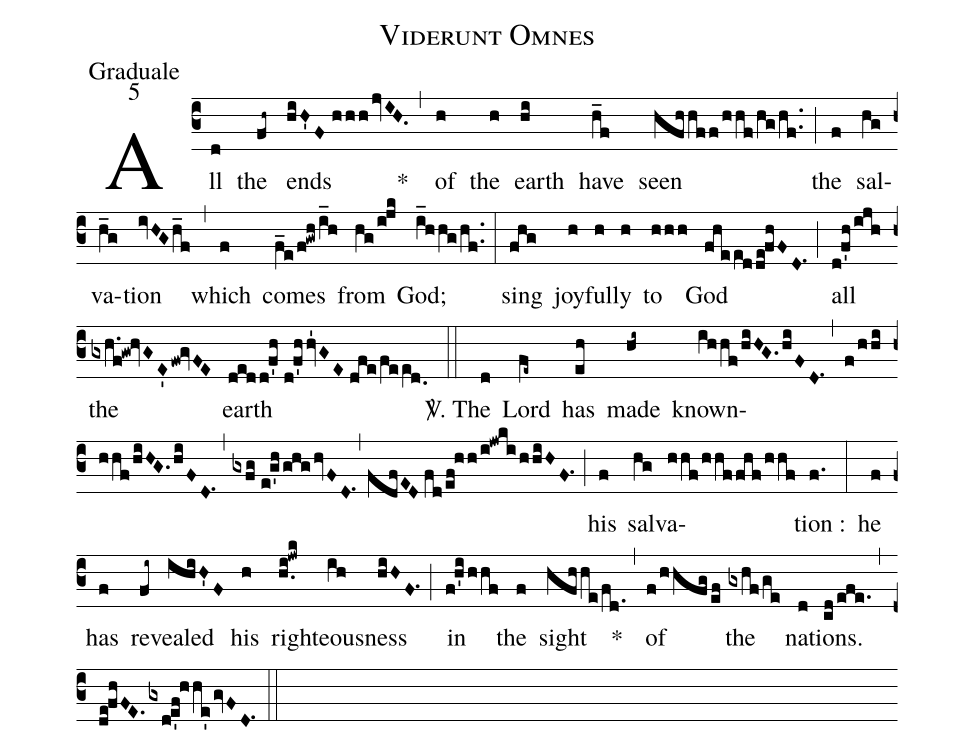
name:Viderunt Omnes;
office-part:Graduale;
mode:5;
%%
(c3) All(d) the(fh~) ends(hiH'F//hhhjvIH.) *(,) of(h) the(h) earth(hi) have(h_f) seen(hfhhff/hhf/hg/hf..) (;) the(f) sal(hg)va(h_g)tion(ivHGh_f) (,) which(f) comes(f_e/f!gwh/i_h) from(hg/ijk) God;(i_hhg/hf..) (:) sing(fhg) joy(h)full(h)y(h) to(hhh) God(fheedde!fhFD.1) (;) all(d!f'h/ijh) the(gxh.f!gw!hvGE'fw!gvFE) earth(dedd!f'h//d!f'hhv'1GE//dfe/fee[ll:1]d.0) (::)
<sp>V/</sp>. The(d) Lord(fe~) has(eh) made(hi~) known(ihhf/hiHG.hiFD.1)(,)(f/hhi/hhf/hiHG.hiFD.1)(,)(gxfg//e!g'h/ghghvFD.1,fdfED//fd/ef!hh/i!jwkihhiHF.1) (;) his(f) sal(hg)va(hhf/hhffhf/hhf)tion :(f.) (:) he(f) has(f) re(fi~)vealed(ihiH'F) his(h) right(h.i!jwk)eous(ih)ness(hiHF.1) (;) in(f!h'i/hhf) the(f) sight(hfhhe/fd.) *(,) of(f/hhfg/ef) the(gxhf/ge) na(d)tions.(cd/efe.) (,) (de!fhFE.gxde'f!hhe'gvFD.1) (::)
